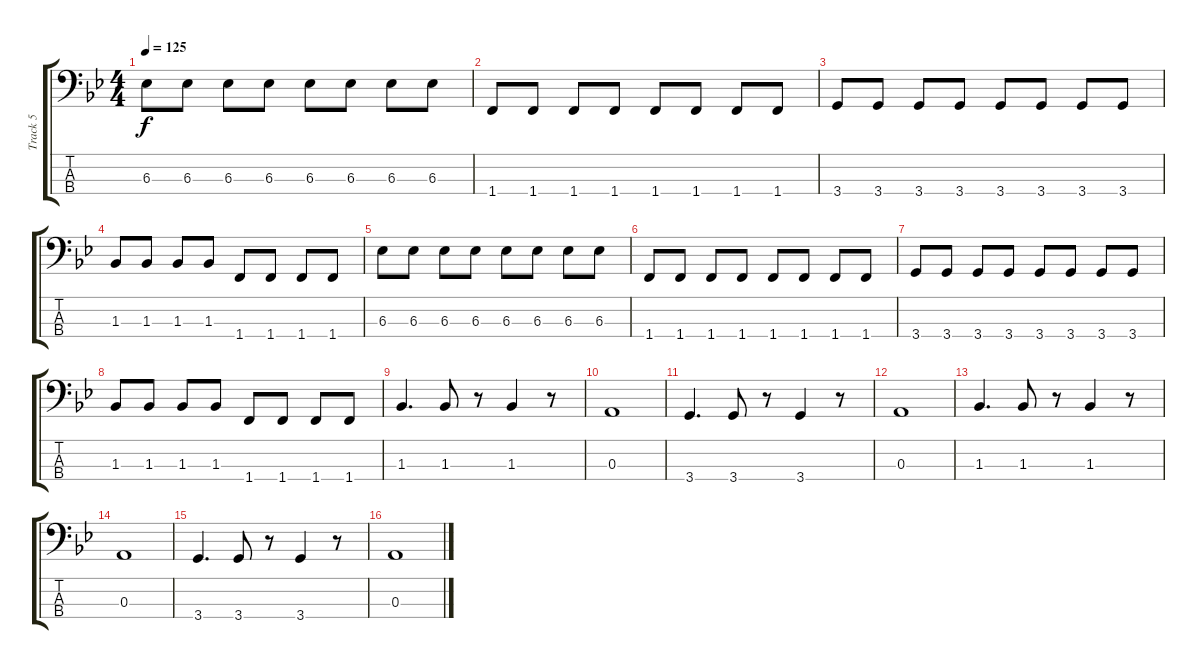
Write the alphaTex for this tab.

\track ("Track 5" "Track 5") {instrument electricbassfinger}
\staff {score tabs}
\tuning (G2 D2 A1 E1) {hide}
\ts (4 4)
\tempo 125
\clef f4
\ks bb
6.3.8{dy f} 6.3.8 6.3.8 6.3.8 6.3.8 6.3.8 6.3.8 6.3.8 |
1.4.8 1.4.8 1.4.8 1.4.8 1.4.8 1.4.8 1.4.8 1.4.8 |
3.4.8 3.4.8 3.4.8 3.4.8 3.4.8 3.4.8 3.4.8 3.4.8 |
1.3.8 1.3.8 1.3.8 1.3.8 1.4.8 1.4.8 1.4.8 1.4.8 |
6.3.8 6.3.8 6.3.8 6.3.8 6.3.8 6.3.8 6.3.8 6.3.8 |
1.4.8 1.4.8 1.4.8 1.4.8 1.4.8 1.4.8 1.4.8 1.4.8 |
3.4.8 3.4.8 3.4.8 3.4.8 3.4.8 3.4.8 3.4.8 3.4.8 |
1.3.8 1.3.8 1.3.8 1.3.8 1.4.8 1.4.8 1.4.8 1.4.8 |
1.3.4{d} 1.3.8 r.8 1.3.4 r.8 |
0.3.1 |
3.4.4{d} 3.4.8 r.8 3.4.4 r.8 |
0.3.1 |
1.3.4{d} 1.3.8 r.8 1.3.4 r.8 |
0.3.1 |
3.4.4{d} 3.4.8 r.8 3.4.4 r.8 |
0.3.1
